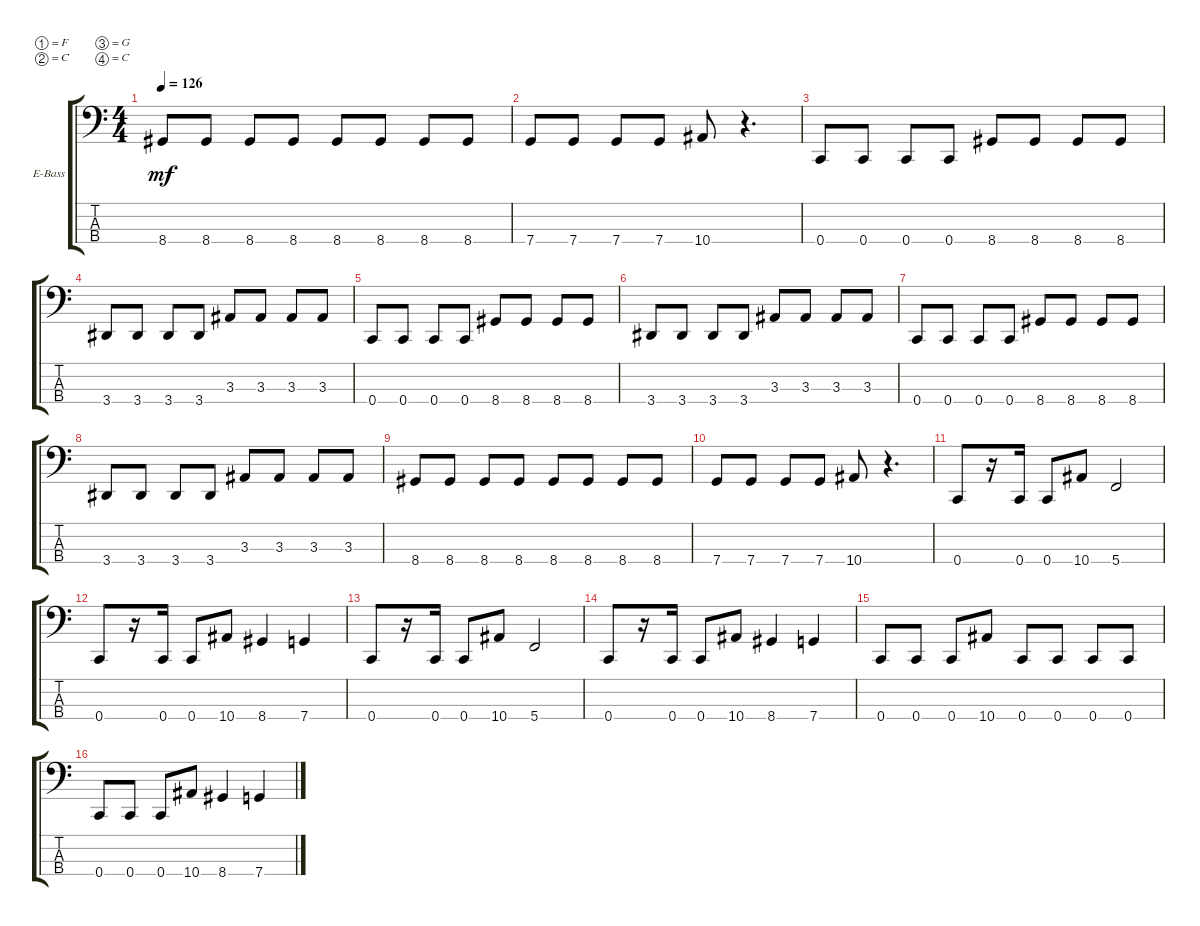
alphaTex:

\defaultSystemsLayout 4
\bracketExtendMode groupsimilarinstruments
\firstSystemTrackNameOrientation horizontal
\otherSystemsTrackNameOrientation horizontal
\track ("Electric Bass" "E-Bass") {instrument electricbassfinger}
\staff {score tabs}
\tuning (F2 C2 G1 C1)
\ts (4 4)
\tempo 126
\clef f4
\ks c
8.4.8{dy mf} 8.4.8 8.4.8 8.4.8 8.4.8 8.4.8 8.4.8 8.4.8 |
7.4.8 7.4.8 7.4.8 7.4.8 10.4.8 r.4{d} |
0.4.8 0.4.8 0.4.8 0.4.8 8.4.8 8.4.8 8.4.8 8.4.8 |
3.4.8 3.4.8 3.4.8 3.4.8 3.3.8 3.3.8 3.3.8 3.3.8 |
0.4.8 0.4.8 0.4.8 0.4.8 8.4.8 8.4.8 8.4.8 8.4.8 |
3.4.8 3.4.8 3.4.8 3.4.8 3.3.8 3.3.8 3.3.8 3.3.8 |
0.4.8 0.4.8 0.4.8 0.4.8 8.4.8 8.4.8 8.4.8 8.4.8 |
3.4.8 3.4.8 3.4.8 3.4.8 3.3.8 3.3.8 3.3.8 3.3.8 |
8.4.8 8.4.8 8.4.8 8.4.8 8.4.8 8.4.8 8.4.8 8.4.8 |
7.4.8 7.4.8 7.4.8 7.4.8 10.4.8 r.4{d} |
0.4.8 r.16 0.4.16 0.4.8 10.4.8 5.4.2 |
0.4.8 r.16 0.4.16 0.4.8 10.4.8 8.4.4 7.4.4 |
0.4.8 r.16 0.4.16 0.4.8 10.4.8 5.4.2 |
0.4.8 r.16 0.4.16 0.4.8 10.4.8 8.4.4 7.4.4 |
0.4.8 0.4.8 0.4.8 10.4.8 0.4.8 0.4.8 0.4.8 0.4.8 |
0.4.8 0.4.8 0.4.8 10.4.8 8.4.4 7.4.4
